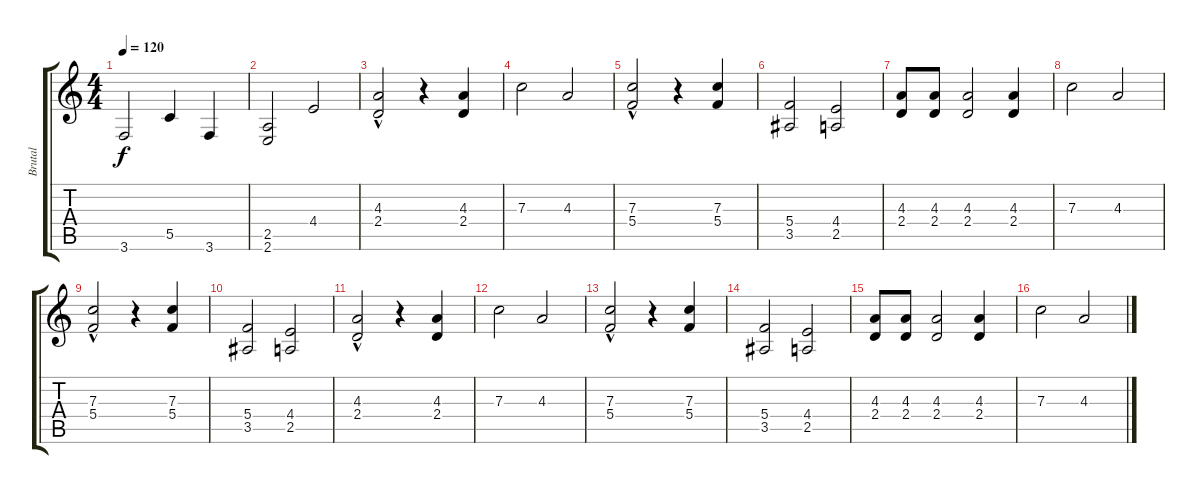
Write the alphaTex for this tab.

\track ("Brutal" "Brutal") {instrument distortionguitar}
\staff {score tabs}
\tuning (D4 A3 F3 C3 G2 D2) {hide}
\ts (4 4)
\tempo 120
\clef g2
\ks c
3.6.2{dy f} 5.5.4 3.6.4 |
(2.5 2.6).2 4.4.2 |
(4.3{hac} 2.4{hac}).2 r.4 (4.3 2.4).4 |
7.3.2 4.3.2 |
(7.3{hac} 5.4{hac}).2 r.4 (7.3 5.4).4 |
(5.4 3.5).2 (4.4 2.5).2 |
(4.3 2.4).8 (4.3 2.4).8 (4.3 2.4).2 (4.3 2.4).4 |
7.3.2 4.3.2 |
(7.3{hac} 5.4{hac}).2 r.4 (7.3 5.4).4 |
(5.4 3.5).2 (4.4 2.5).2 |
(4.3{hac} 2.4{hac}).2 r.4 (4.3 2.4).4 |
7.3.2 4.3.2 |
(7.3{hac} 5.4{hac}).2 r.4 (7.3 5.4).4 |
(5.4 3.5).2 (4.4 2.5).2 |
(4.3 2.4).8 (4.3 2.4).8 (4.3 2.4).2 (4.3 2.4).4 |
7.3.2 4.3.2
